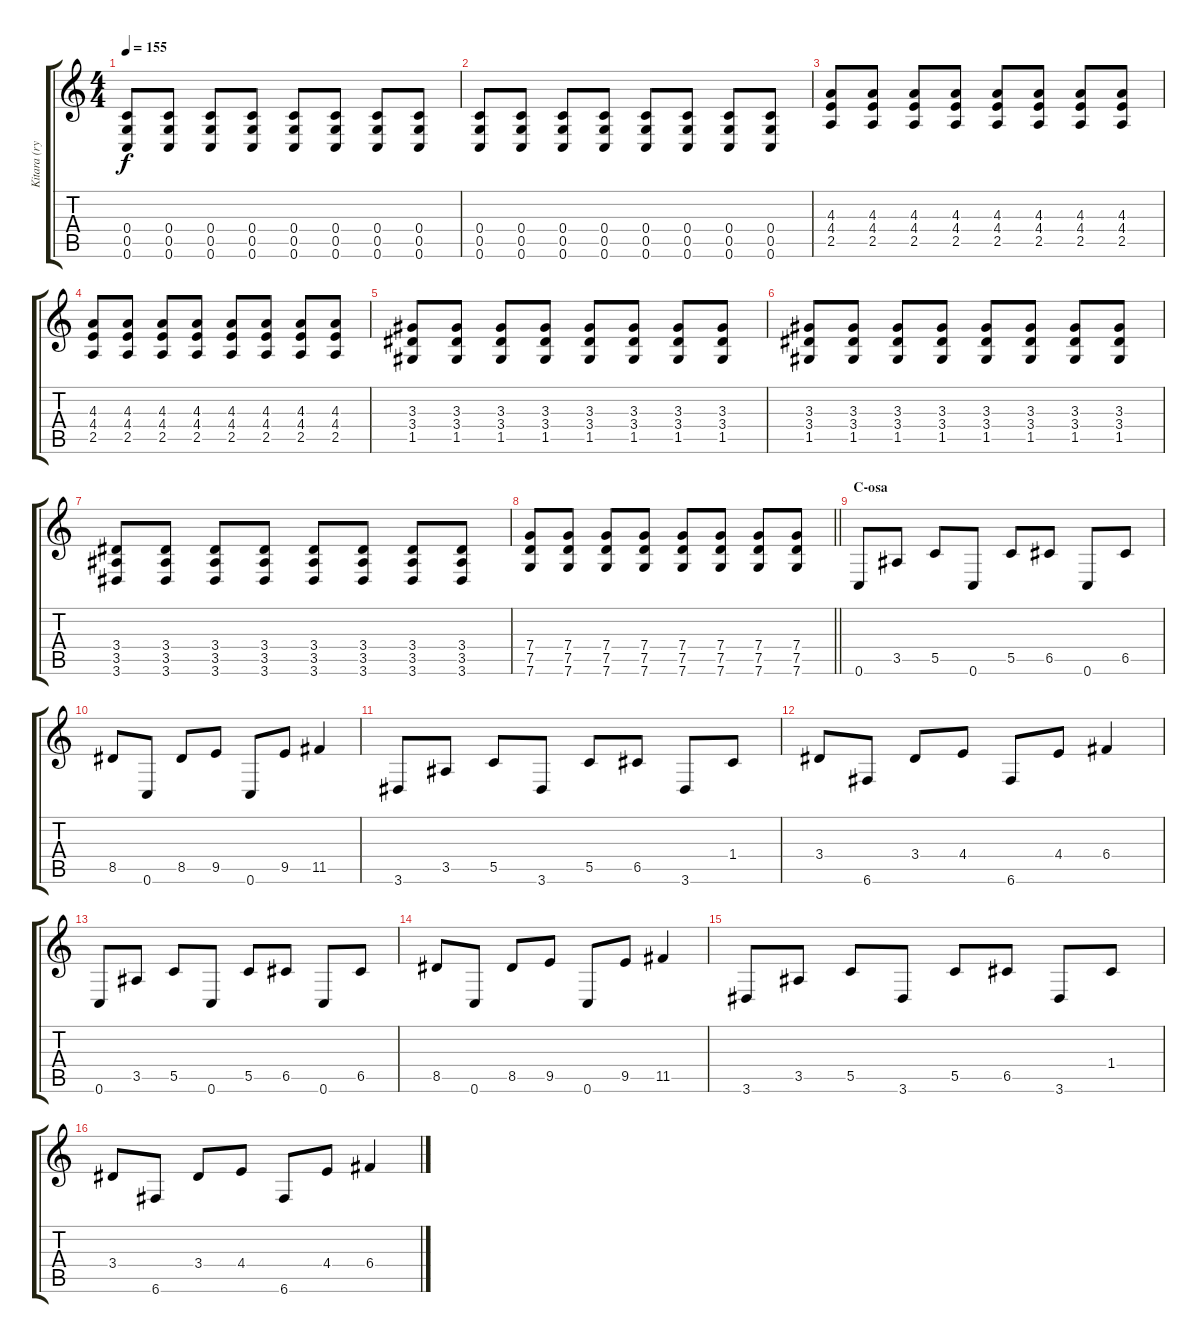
\track ("Kitara (rytmi)" "Kitara (ry") {instrument distortionguitar}
\staff {score tabs}
\tuning (D4 A3 F3 C3 G2 C2) {hide}
\ts (4 4)
\tempo 155
\clef g2
\ks c
(0.4 0.5 0.6).8{dy f} (0.4 0.5 0.6).8 (0.4 0.5 0.6).8 (0.4 0.5 0.6).8 (0.4 0.5 0.6).8 (0.4 0.5 0.6).8 (0.4 0.5 0.6).8 (0.4 0.5 0.6).8 |
(0.4 0.5 0.6).8 (0.4 0.5 0.6).8 (0.4 0.5 0.6).8 (0.4 0.5 0.6).8 (0.4 0.5 0.6).8 (0.4 0.5 0.6).8 (0.4 0.5 0.6).8 (0.4 0.5 0.6).8 |
(4.3 4.4 2.5).8 (4.3 4.4 2.5).8 (4.3 4.4 2.5).8 (4.3 4.4 2.5).8 (4.3 4.4 2.5).8 (4.3 4.4 2.5).8 (4.3 4.4 2.5).8 (4.3 4.4 2.5).8 |
(4.3 4.4 2.5).8 (4.3 4.4 2.5).8 (4.3 4.4 2.5).8 (4.3 4.4 2.5).8 (4.3 4.4 2.5).8 (4.3 4.4 2.5).8 (4.3 4.4 2.5).8 (4.3 4.4 2.5).8 |
(3.3 3.4 1.5).8 (3.3 3.4 1.5).8 (3.3 3.4 1.5).8 (3.3 3.4 1.5).8 (3.3 3.4 1.5).8 (3.3 3.4 1.5).8 (3.3 3.4 1.5).8 (3.3 3.4 1.5).8 |
(3.3 3.4 1.5).8 (3.3 3.4 1.5).8 (3.3 3.4 1.5).8 (3.3 3.4 1.5).8 (3.3 3.4 1.5).8 (3.3 3.4 1.5).8 (3.3 3.4 1.5).8 (3.3 3.4 1.5).8 |
(3.4 3.5 3.6).8 (3.4 3.5 3.6).8 (3.4 3.5 3.6).8 (3.4 3.5 3.6).8 (3.4 3.5 3.6).8 (3.4 3.5 3.6).8 (3.4 3.5 3.6).8 (3.4 3.5 3.6).8 |
\barLineRight lightlight
(7.4 7.5 7.6).8 (7.4 7.5 7.6).8 (7.4 7.5 7.6).8 (7.4 7.5 7.6).8 (7.4 7.5 7.6).8 (7.4 7.5 7.6).8 (7.4 7.5 7.6).8 (7.4 7.5 7.6).8 |
\section ("" "C-osa")
0.6.8 3.5.8 5.5.8 0.6.8 5.5.8 6.5.8 0.6.8 6.5.8 |
8.5.8 0.6.8 8.5.8 9.5.8 0.6.8 9.5.8 11.5.4 |
3.6.8 3.5.8 5.5.8 3.6.8 5.5.8 6.5.8 3.6.8 1.4.8 |
3.4.8 6.6.8 3.4.8 4.4.8 6.6.8 4.4.8 6.4.4 |
0.6.8 3.5.8 5.5.8 0.6.8 5.5.8 6.5.8 0.6.8 6.5.8 |
8.5.8 0.6.8 8.5.8 9.5.8 0.6.8 9.5.8 11.5.4 |
3.6.8 3.5.8 5.5.8 3.6.8 5.5.8 6.5.8 3.6.8 1.4.8 |
3.4.8 6.6.8 3.4.8 4.4.8 6.6.8 4.4.8 6.4.4
